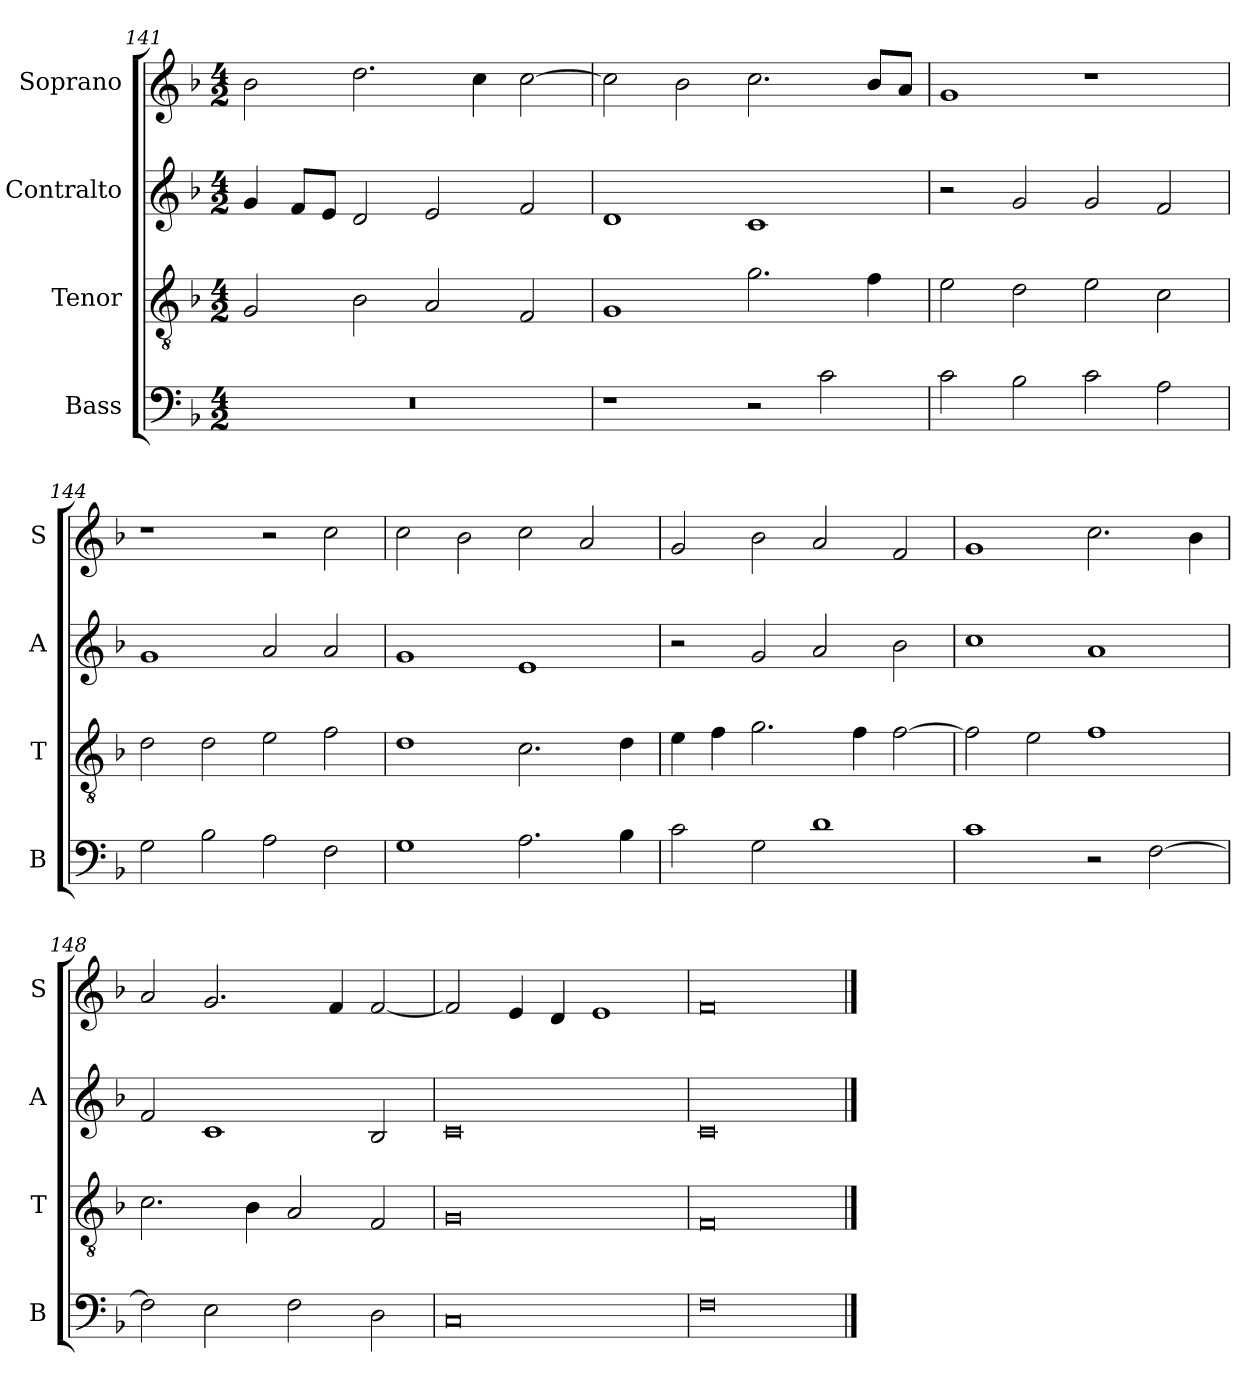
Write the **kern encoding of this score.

**kern	**kern	**kern	**kern
*part4	*part3	*part2	*part1
*staff4	*staff3	*staff2	*staff1
*I"Bass	*I"Tenor	*I"Contralto	*I"Soprano
*I'B	*I'T	*I'A	*I'S
*clefF4	*clefGv2	*clefG2	*clefG2
*k[b-]	*k[b-]	*k[b-]	*k[b-]
*F:ion	*F:ion	*F:ion	*F:ion
*M4/2	*M4/2	*M4/2	*M4/2
=141	=141	=141	=141
0r	2G	4g	2b-
.	.	8f/L	.
.	.	8e/J	.
.	2B-	2d	2.dd
.	2A	2e	.
.	.	.	4cc
.	2F	2f	[2cc
=142	=142	=142	=142
1r	1G	1d	2cc]
.	.	.	2b-
2r	2.g	1c	2.cc
2c	.	.	.
.	4f	.	8b-/L
.	.	.	8a/J
=143	=143	=143	=143
2c	2e	2r	1g
2B-	2d	2g	.
2c	2e	2g	1r
2A	2c	2f	.
=144	=144	=144	=144
2G	2d	1g	1r
2B-	2d	.	.
2A	2e	2a	2r
2F	2f	2a	2cc
=145	=145	=145	=145
1G	1d	1g	2cc
.	.	.	2b-
2.A	2.c	1e	2cc
.	.	.	2a
4B-	4d	.	.
=146	=146	=146	=146
2c	4e	2r	2g
.	4f	.	.
2G	2.g	2g	2b-
1d	.	2a	2a
.	4f	.	.
.	[2f	2b-	2f
=147	=147	=147	=147
1c	2f]	1cc	1g
.	2e	.	.
2r	1f	1a	2.cc
[2F	.	.	.
.	.	.	4b-
=148	=148	=148	=148
2F]	2.c	2f	2a
2E	.	1c	2.g
.	4B-	.	.
2F	2A	.	.
.	.	.	4f
2D	2F	2B-	[2f
=149	=149	=149	=149
0C	0G	0c	2f]
.	.	.	4e
.	.	.	4d
.	.	.	1e
=150	=150	=150	=150
0F	0F	0c	0f
==	==	==	==
*-	*-	*-	*-
